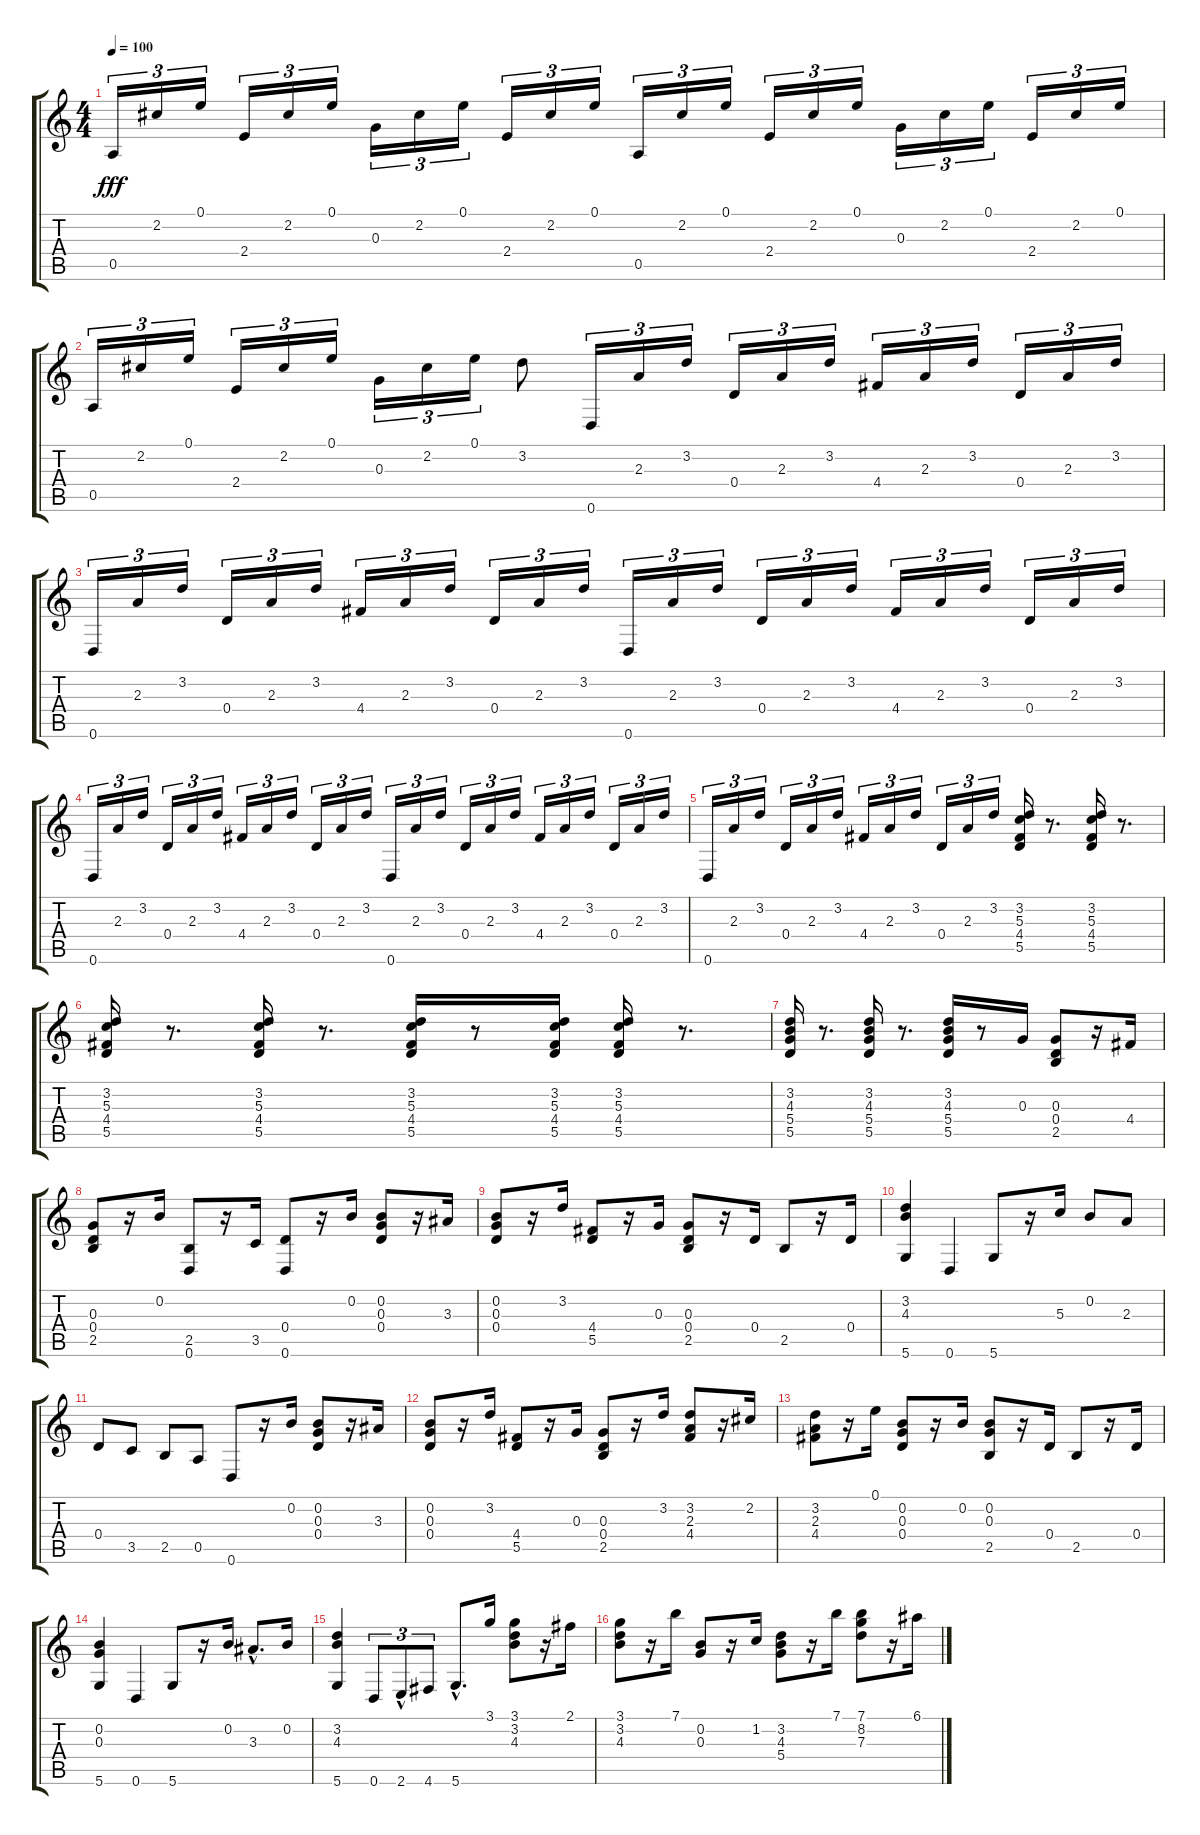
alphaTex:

\track "" {instrument acousticguitarnylon}
\staff {score tabs}
\tuning (E4 B3 G3 D3 A2 D2) {hide}
\ts (4 4)
\tempo 100
\clef g2
\ks c
0.5.16{tu (3 2) dy fff} 2.2.16{tu (3 2)} 0.1.16{tu (3 2)} 2.4.16{tu (3 2)} 2.2.16{tu (3 2)} 0.1.16{tu (3 2)} 0.3.16{tu (3 2)} 2.2.16{tu (3 2)} 0.1.16{tu (3 2)} 2.4.16{tu (3 2)} 2.2.16{tu (3 2)} 0.1.16{tu (3 2)} 0.5.16{tu (3 2)} 2.2.16{tu (3 2)} 0.1.16{tu (3 2)} 2.4.16{tu (3 2)} 2.2.16{tu (3 2)} 0.1.16{tu (3 2)} 0.3.16{tu (3 2)} 2.2.16{tu (3 2)} 0.1.16{tu (3 2)} 2.4.16{tu (3 2)} 2.2.16{tu (3 2)} 0.1.16{tu (3 2)} |
0.5.16{tu (3 2)} 2.2.16{tu (3 2)} 0.1.16{tu (3 2)} 2.4.16{tu (3 2)} 2.2.16{tu (3 2)} 0.1.16{tu (3 2)} 0.3.16{tu (3 2)} 2.2.16{tu (3 2)} 0.1.16{tu (3 2)} 3.2.8 0.6.16{tu (3 2)} 2.3.16{tu (3 2)} 3.2.16{tu (3 2)} 0.4.16{tu (3 2)} 2.3.16{tu (3 2)} 3.2.16{tu (3 2)} 4.4.16{tu (3 2)} 2.3.16{tu (3 2)} 3.2.16{tu (3 2)} 0.4.16{tu (3 2)} 2.3.16{tu (3 2)} 3.2.16{tu (3 2)} |
0.6.16{tu (3 2)} 2.3.16{tu (3 2)} 3.2.16{tu (3 2)} 0.4.16{tu (3 2)} 2.3.16{tu (3 2)} 3.2.16{tu (3 2)} 4.4.16{tu (3 2)} 2.3.16{tu (3 2)} 3.2.16{tu (3 2)} 0.4.16{tu (3 2)} 2.3.16{tu (3 2)} 3.2.16{tu (3 2)} 0.6.16{tu (3 2)} 2.3.16{tu (3 2)} 3.2.16{tu (3 2)} 0.4.16{tu (3 2)} 2.3.16{tu (3 2)} 3.2.16{tu (3 2)} 4.4.16{tu (3 2)} 2.3.16{tu (3 2)} 3.2.16{tu (3 2)} 0.4.16{tu (3 2)} 2.3.16{tu (3 2)} 3.2.16{tu (3 2)} |
0.6.16{tu (3 2)} 2.3.16{tu (3 2)} 3.2.16{tu (3 2)} 0.4.16{tu (3 2)} 2.3.16{tu (3 2)} 3.2.16{tu (3 2)} 4.4.16{tu (3 2)} 2.3.16{tu (3 2)} 3.2.16{tu (3 2)} 0.4.16{tu (3 2)} 2.3.16{tu (3 2)} 3.2.16{tu (3 2)} 0.6.16{tu (3 2)} 2.3.16{tu (3 2)} 3.2.16{tu (3 2)} 0.4.16{tu (3 2)} 2.3.16{tu (3 2)} 3.2.16{tu (3 2)} 4.4.16{tu (3 2)} 2.3.16{tu (3 2)} 3.2.16{tu (3 2)} 0.4.16{tu (3 2)} 2.3.16{tu (3 2)} 3.2.16{tu (3 2)} |
0.6.16{tu (3 2)} 2.3.16{tu (3 2)} 3.2.16{tu (3 2)} 0.4.16{tu (3 2)} 2.3.16{tu (3 2)} 3.2.16{tu (3 2)} 4.4.16{tu (3 2)} 2.3.16{tu (3 2)} 3.2.16{tu (3 2)} 0.4.16{tu (3 2)} 2.3.16{tu (3 2)} 3.2.16{tu (3 2)} (3.2 5.3 4.4 5.5).16 r.8{d} (3.2 5.3 4.4 5.5).16 r.8{d} |
(3.2 5.3 4.4 5.5).16 r.8{d} (3.2 5.3 4.4 5.5).16 r.8{d} (3.2 5.3 4.4 5.5).16 r.8 (3.2 5.3 4.4 5.5).16 (3.2 5.3 4.4 5.5).16 r.8{d} |
(3.2 4.3 5.4 5.5).16 r.8{d} (3.2 4.3 5.4 5.5).16 r.8{d} (3.2 4.3 5.4 5.5).16 r.8 0.3.16 (0.3 0.4 2.5).8 r.16 4.4.16 |
(0.3 0.4 2.5).8 r.16 0.2.16 (2.5 0.6).8 r.16 3.5.16 (0.4 0.6).8 r.16 0.2.16 (0.2 0.3 0.4).8 r.16 3.3.16 |
(0.2 0.3 0.4).8 r.16 3.2.16 (4.4 5.5).8 r.16 0.3.16 (0.3 0.4 2.5).8 r.16 0.4.16 2.5.8 r.16 0.4.16 |
(3.2 4.3 5.6).4 0.6.4 5.6.8 r.16 5.3.16 0.2.8 2.3.8 |
0.4.8 3.5.8 2.5.8 0.5.8 0.6.8 r.16 0.2.16 (0.2 0.3 0.4).8 r.16 3.3.16 |
(0.2 0.3 0.4).8 r.16 3.2.16 (4.4 5.5).8 r.16 0.3.16 (0.3 0.4 2.5).8 r.16 3.2.16 (3.2 2.3 4.4).8 r.16 2.2.16 |
(3.2 2.3 4.4).8 r.16 0.1.16 (0.2 0.3 0.4).8 r.16 0.2.16 (0.2 0.3 2.5).8 r.16 0.4.16 2.5.8 r.16 0.4.16 |
(0.2 0.3 5.6).4 0.6.4 5.6.8 r.16 0.2.16 3.3{hac}.8{d} 0.2.16 |
(3.2 4.3 5.6).4 0.6.8{tu (3 2)} 2.6{hac}.8{tu (3 2)} 4.6.8{tu (3 2)} 5.6{hac}.8{d} 3.1.16 (3.1 3.2 4.3).8 r.16 2.1.16 |
(3.1 3.2 4.3).8 r.16 7.1.16 (0.2 0.3).8 r.16 1.2.16 (3.2 4.3 5.4).8 r.16 7.1.16 (7.1 8.2 7.3).8 r.16 6.1.16
